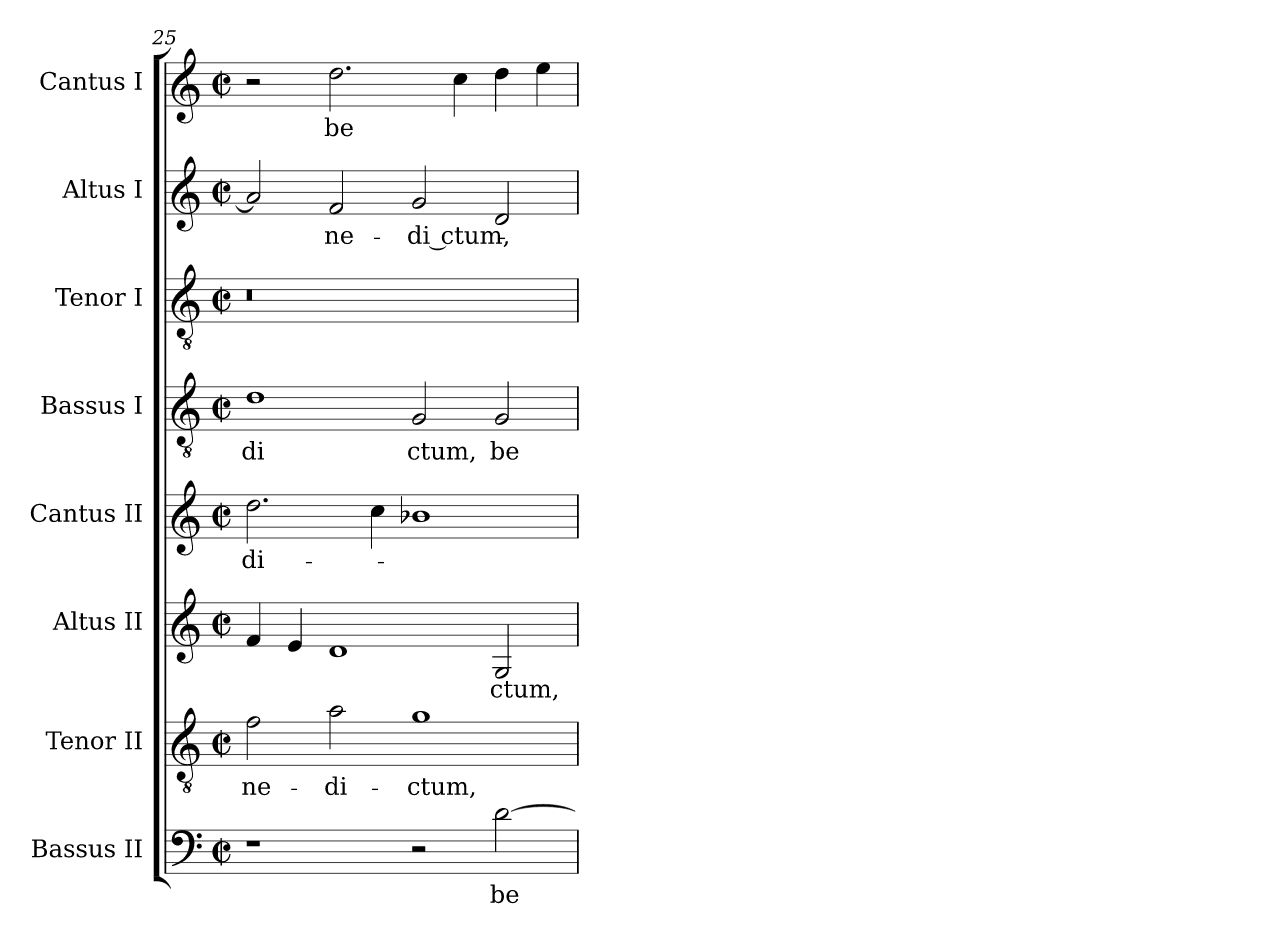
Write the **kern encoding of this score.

**kern	**text	**kern	**text	**kern	**text	**kern	**text	**kern	**text	**kern	**kern	**text	**kern	**text
*part8	*part8	*part7	*part7	*part6	*part6	*part5	*part5	*part4	*part4	*part3	*part2	*part2	*part1	*part1
*staff8	*staff8	*staff7	*staff7	*staff6	*staff6	*staff5	*staff5	*staff4	*staff4	*staff3	*staff2	*staff2	*staff1	*staff1
*I"Bassus II	*	*I"Tenor II	*	*I"Altus II	*	*I"Cantus II	*	*I"Bassus I	*	*I"Tenor I	*I"Altus I	*	*I"Cantus I	*
*clefF4	*	*clefGv2	*	*clefG2	*	*clefG2	*	*clefGv2	*	*clefGv2	*clefG2	*	*clefG2	*
*M2/2	*	*M2/2	*	*M2/2	*	*M2/2	*	*M2/2	*	*M2/2	*M2/2	*	*M2/2	*
*met(c|)	*	*met(c|)	*	*met(c|)	*	*met(c|)	*	*met(c|)	*	*met(c|)	*met(c|)	*	*met(c|)	*
=25	=25	=25	=25	=25	=25	=25	=25	=25	=25	=25	=25	=25	=25	=25
!	!	!	!LO:LY:b:cj	!	!	!	!LO:LY:b:cj	!	!LO:LY:b:cj	!	!	!	!	!
1r	.	2f\	-ne-	4f/	.	2.dd\	-di-	1d	di	0r	2a/]	.	2r	.
.	.	.	.	4e/	.	.	.	.	.	.	.	.	.	.
!	!	!	!LO:LY:b:cj	!	!	!	!	!	!	!	!	!LO:LY:b:cj	!	!LO:LY:b:cj
.	.	2a\	-di-	1d	.	.	.	.	.	.	2f/	-ne-	2.dd\	be
.	.	.	.	.	.	4cc\	.	.	.	.	.	.	.	.
!	!	!	!LO:LY:b:cj	!	!	!	!	!	!LO:LY:b:cj	!	!	!LO:LY:b:cj	!	!
2r	.	1g	-ctum,	.	.	1b-X	.	2G/	ctum,	.	2g/	-di ctum,-	.	.
.	.	.	.	.	.	.	.	.	.	.	.	.	4cc\	.
!	!LO:LY:b:cj	!	!	!	!LO:LY:b:cj	!	!	!	!LO:LY:b:cj	!	!	!	!	!
[>2d\	be-	.	.	2G/	-ctum,	.	.	2G/	be	.	2d/	.	4dd\	.
.	.	.	.	.	.	.	.	.	.	.	.	.	4ee\	.
=	=	=	=	=	=	=	=	=	=	=	=	=	=	=
*-	*-	*-	*-	*-	*-	*-	*-	*-	*-	*-	*-	*-	*-	*-
